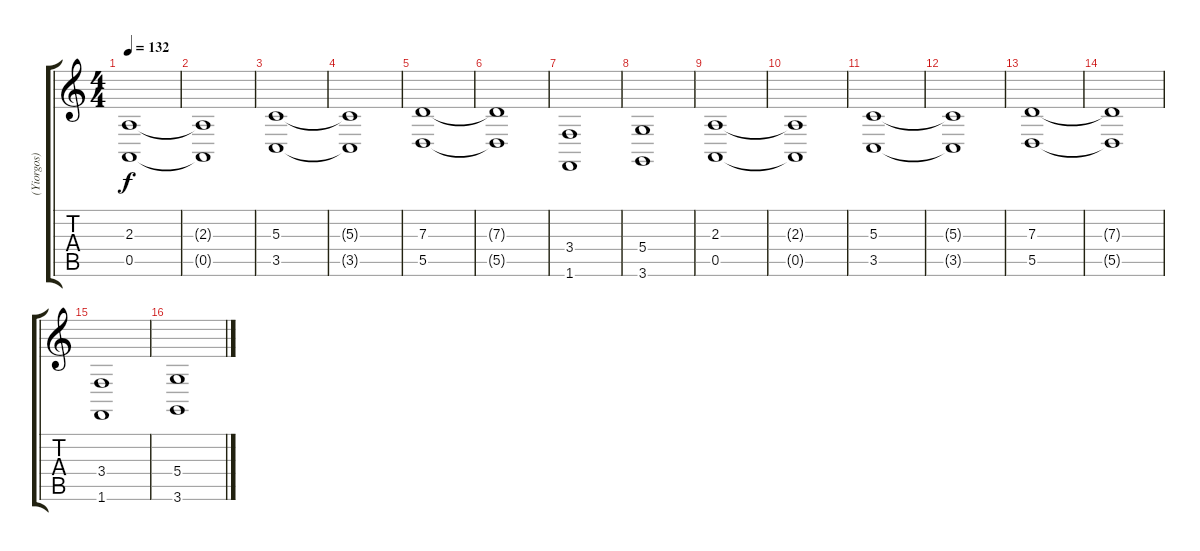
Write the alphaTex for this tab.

\track ("(Yiorgos) Keys" "(Yiorgos) ") {instrument synthstrings1}
\staff {score tabs}
\tuning (E4 B3 G3 D3 A2 E2) {hide}
\ts (4 4)
\tempo 132
\clef g2
\ks c
(2.3 0.5).1{dy f volume 14 balance 8} |
(2.3{t} 0.5{t}).1 |
(5.3 3.5).1 |
(5.3{t} 3.5{t}).1 |
(7.3 5.5).1 |
(7.3{t} 5.5{t}).1 |
(3.4 1.6).1 |
(5.4 3.6).1 |
(2.3 0.5).1 |
(2.3{t} 0.5{t}).1 |
(5.3 3.5).1 |
(5.3{t} 3.5{t}).1 |
(7.3 5.5).1 |
(7.3{t} 5.5{t}).1 |
(3.4 1.6).1 |
(5.4 3.6).1
